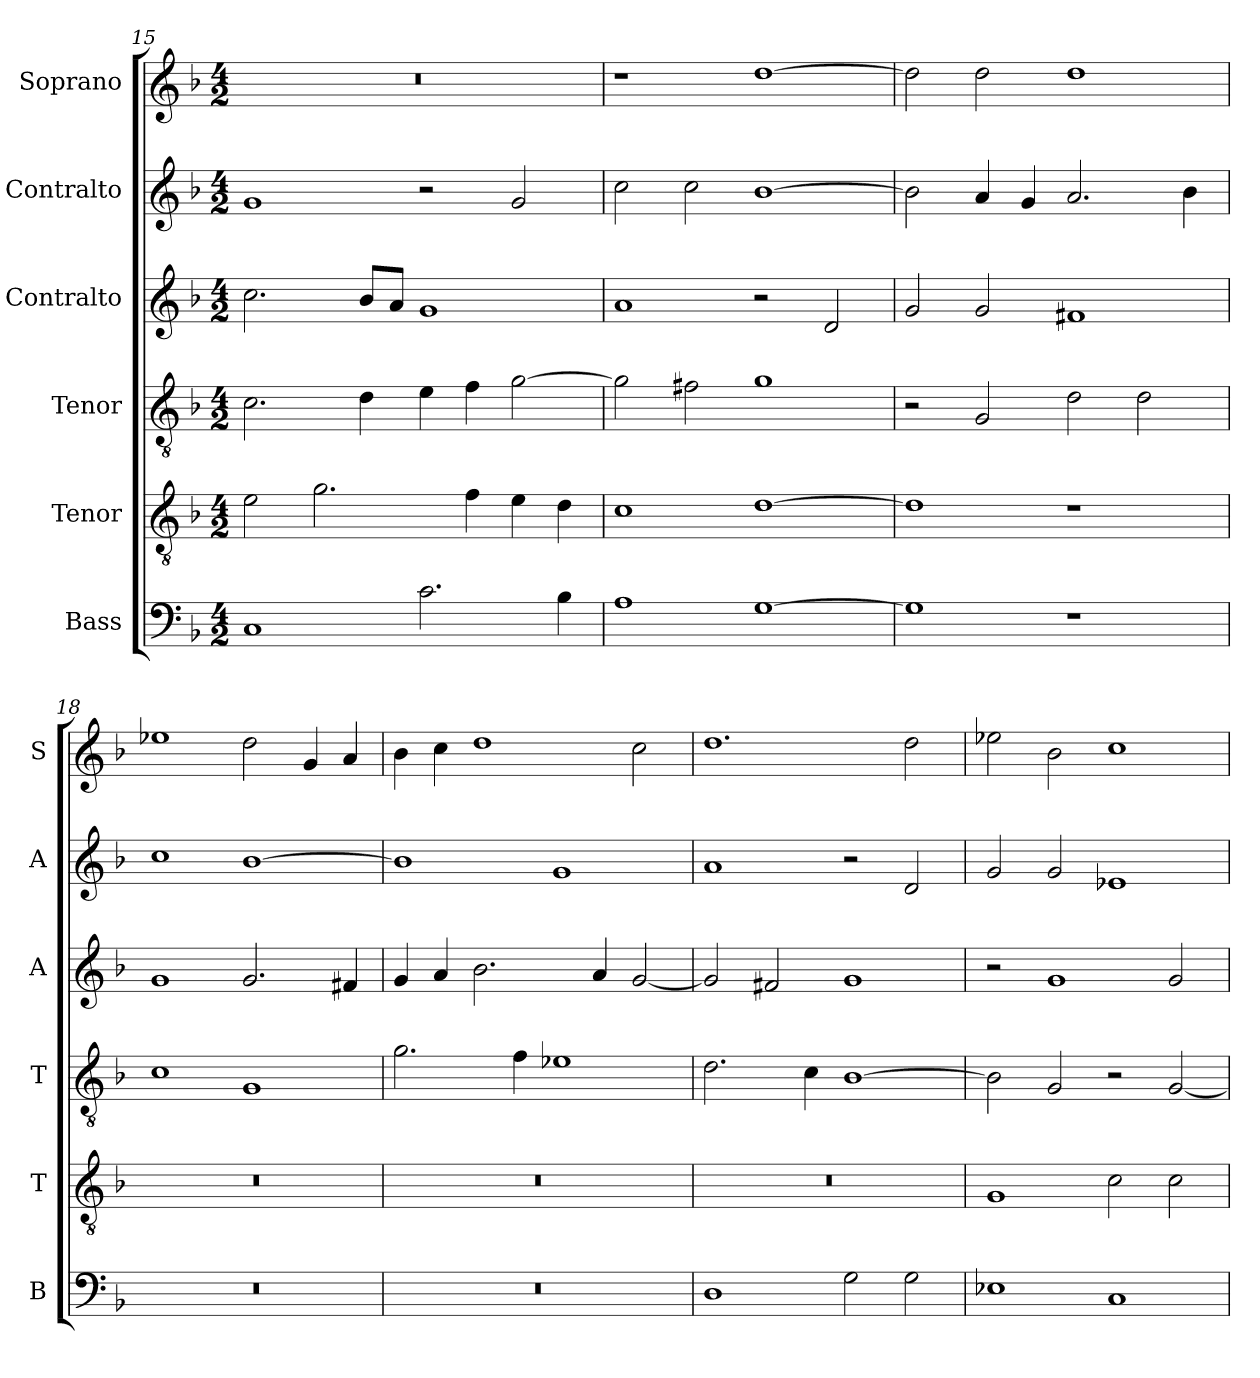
**kern	**kern	**kern	**kern	**kern	**kern
*part6	*part5	*part4	*part3	*part2	*part1
*staff6	*staff5	*staff4	*staff3	*staff2	*staff1
*I"Bass	*I"Tenor	*I"Tenor	*I"Contralto	*I"Contralto	*I"Soprano
*I'B	*I'T	*I'T	*I'A	*I'A	*I'S
*clefF4	*clefGv2	*clefGv2	*clefG2	*clefG2	*clefG2
*k[b-]	*k[b-]	*k[b-]	*k[b-]	*k[b-]	*k[b-]
*G:dor	*G:dor	*G:dor	*G:dor	*G:dor	*G:dor
*M4/2	*M4/2	*M4/2	*M4/2	*M4/2	*M4/2
=15	=15	=15	=15	=15	=15
1C	2e	2.c	2.cc	1g	0r
.	2.g	.	.	.	.
.	.	4d	8b-/L	.	.
.	.	.	8a/J	.	.
2.c	.	4e	1g	2r	.
.	4f	4f	.	.	.
.	4e	[2g	.	2g	.
4B-	4d	.	.	.	.
=16	=16	=16	=16	=16	=16
1A	1c	2g]	1a	2cc	1r
.	.	2f#X	.	2cc	.
[1G	[1d	1g	2r	[1b-	[1dd
.	.	.	2d	.	.
=17	=17	=17	=17	=17	=17
1G]	1d]	2r	2g	2b-]	2dd]
.	.	2G	2g	4a	2dd
.	.	.	.	4g	.
1r	1r	2d	1f#X	2.a	1dd
.	.	2d	.	.	.
.	.	.	.	4b-	.
=18	=18	=18	=18	=18	=18
0r	0r	1c	1g	1cc	1ee-X
.	.	1G	2.g	[1b-	2dd
.	.	.	.	.	4g
.	.	.	4f#X	.	4a
=19	=19	=19	=19	=19	=19
0r	0r	2.g	4g	1b-]	4b-
.	.	.	4a	.	4cc
.	.	.	2.b-	.	1dd
.	.	4f	.	.	.
.	.	1e-X	.	1g	.
.	.	.	4a	.	.
.	.	.	[2g	.	2cc
=20	=20	=20	=20	=20	=20
1D	0r	2.d	2g]	1a	1.dd
.	.	.	2f#X	.	.
.	.	4c	.	.	.
2G	.	[1B-	1g	2r	.
2G	.	.	.	2d	2dd
=21	=21	=21	=21	=21	=21
1E-X	1G	2B-]	2r	2g	2ee-X
.	.	2G	1g	2g	2b-
1C	2c	2r	.	1e-X	1cc
.	2c	[2G	2g	.	.
=	=	=	=	=	=
*-	*-	*-	*-	*-	*-
